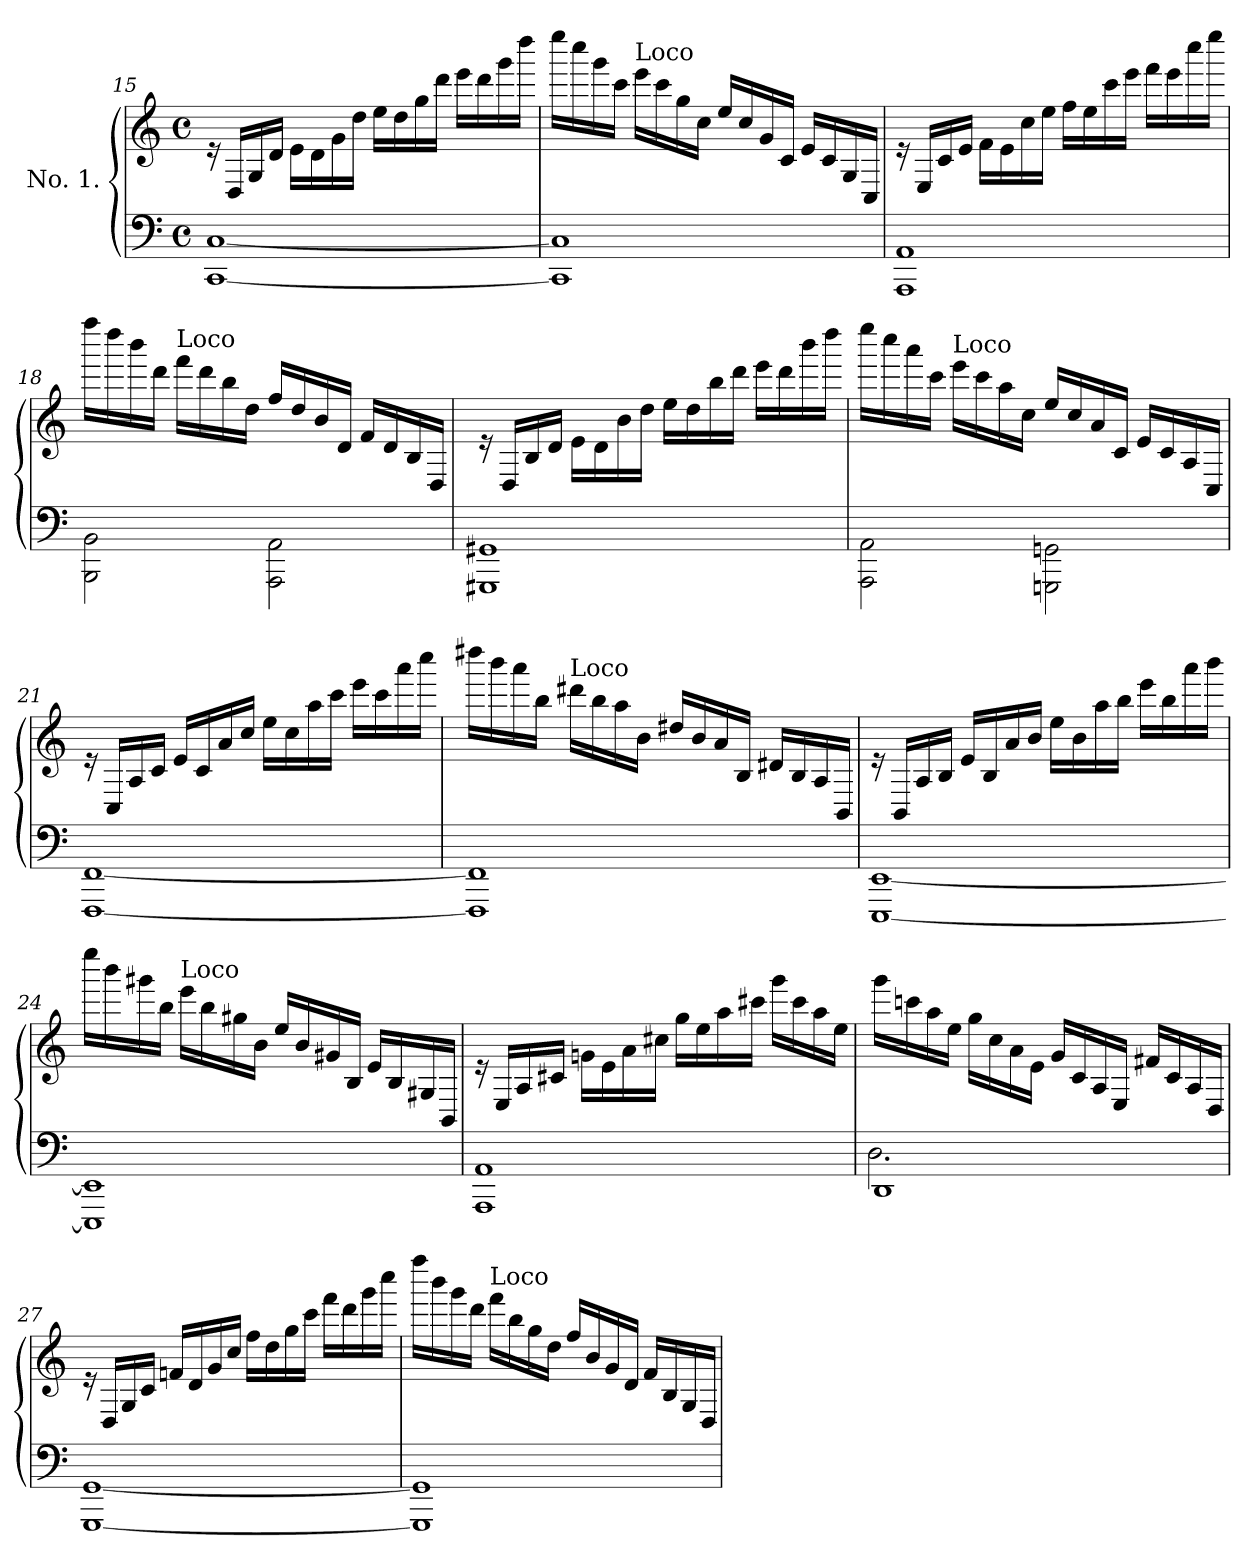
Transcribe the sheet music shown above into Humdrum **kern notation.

**kern	**kern
*part1	*part1
*staff2	*staff1
*I"No. 1.	*
!!LO:LB:g=z
*clefF4	*clefG2
*k[]	*k[]
*M4/4	*M4/4
*met(c)	*met(c)
=15	=15
*^	*
1ryy	[1CC [1C	16re
.	.	16D/LL
.	.	16G/
.	.	16d/JJ
.	.	16e\LL
.	.	16d\
.	.	16g\
.	.	16dd\JJ
.	.	16ee\LL
.	.	16dd\
.	.	16gg\
.	.	16ddd\JJ
.	.	16eee\LL
.	.	16ddd\
.	.	16ggg\
.	.	16dddd\JJ
=16	=16	=16
1ryy	1CC] 1C]	16eeee\LL
.	.	16cccc\
.	.	16ggg\
.	.	16ccc\JJ
!	!	!LO:TX:a:t=Loco
.	.	16eee\LL
.	.	16ccc\
.	.	16gg\
.	.	16cc\JJ
.	.	16ee/LL
.	.	16cc/
.	.	16g/
.	.	16c/JJ
.	.	16e/LL
.	.	16c/
.	.	16G/
.	.	16C/JJ
!!LO:LB:g=z
=17	=17	=17
1ryy	1AAA 1AA	16re
.	.	16E/LL
.	.	16c/
.	.	16e/JJ
.	.	16f\LL
.	.	16e\
.	.	16cc\
.	.	16ee\JJ
.	.	16ff\LL
.	.	16ee\
.	.	16ccc\
.	.	16eee\JJ
.	.	16fff\LL
.	.	16eee\
.	.	16cccc\
.	.	16eeee\JJ
=18	=18	=18
1ryy	2BBB\ 2BB\	16ffff\LL
.	.	16dddd\
.	.	16bbb\
.	.	16ddd\JJ
!	!	!LO:TX:a:t=Loco
.	.	16fff\LL
.	.	16ddd\
.	.	16bb\
.	.	16dd\JJ
.	2AAA\ 2AA\	16ff/LL
.	.	16dd/
.	.	16b/
.	.	16d/JJ
.	.	16f/LL
.	.	16d/
.	.	16B/
.	.	16D/JJ
!!LO:LB:g=z
=19	=19	=19
1ryy	1GGG#X 1GG#X	16re
.	.	16D/LL
.	.	16B/
.	.	16d/JJ
.	.	16e\LL
.	.	16d\
.	.	16b\
.	.	16dd\JJ
.	.	16ee\LL
.	.	16dd\
.	.	16bb\
.	.	16ddd\JJ
.	.	16eee\LL
.	.	16ddd\
.	.	16bbb\
.	.	16dddd\JJ
=20	=20	=20
1ryy	2AAA\ 2AA\	16eeee\LL
.	.	16cccc\
.	.	16aaa\
.	.	16ccc\JJ
!	!	!LO:TX:a:t=Loco
.	.	16eee\LL
.	.	16ccc\
.	.	16aa\
.	.	16cc\JJ
.	2GGGn\ 2GGn\	16ee/LL
.	.	16cc/
.	.	16a/
.	.	16c/JJ
.	.	16e/LL
.	.	16c/
.	.	16A/
.	.	16C/JJ
!!LO:PB:g=z
=21	=21	=21
1ryy	[1FFF [1FF	16re
.	.	16C/LL
.	.	16A/
.	.	16c/JJ
.	.	16e/LL
.	.	16c/
.	.	16a/
.	.	16cc/JJ
.	.	16ee\LL
.	.	16cc\
.	.	16aa\
.	.	16ccc\JJ
.	.	16eee\LL
.	.	16ccc\
.	.	16aaa\
.	.	16cccc\JJ
=22	=22	=22
1ryy	1FFF] 1FF]	16dddd#X\LL
.	.	16bbb\
.	.	16aaa\
.	.	16bb\JJ
!	!	!LO:TX:a:t=Loco
.	.	16ddd#X\LL
.	.	16bb\
.	.	16aa\
.	.	16b\JJ
.	.	16dd#X/LL
.	.	16b/
.	.	16a/
.	.	16B/JJ
.	.	16d#X/LL
.	.	16B/
.	.	16A/
.	.	16BB/JJ
!!LO:LB:g=z
=23	=23	=23
1ryy	[1EEE [1EE	16re
.	.	16BB/LL
.	.	16A/
.	.	16B/JJ
.	.	16e/LL
.	.	16B/
.	.	16a/
.	.	16b/JJ
.	.	16ee\LL
.	.	16b\
.	.	16aa\
.	.	16bb\JJ
.	.	16eee\LL
.	.	16bb\
.	.	16aaa\
.	.	16bbb\JJ
=24	=24	=24
1ryy	1EEE] 1EE]	16eeee\LL
.	.	16bbb\
.	.	16ggg#X\
.	.	16bb\JJ
!	!	!LO:TX:a:t=Loco
.	.	16eee\LL
.	.	16bb\
.	.	16gg#X\
.	.	16b\JJ
.	.	16ee/LL
.	.	16b/
.	.	16g#X/
.	.	16B/JJ
.	.	16e/LL
.	.	16B/
.	.	16G#X/
.	.	16BB/JJ
!!LO:LB:g=z
=25	=25	=25
1ryy	1AAA 1AA	16re
.	.	16E/LL
.	.	16A/
.	.	16c#X/JJ
.	.	16gn\LL
.	.	16e\
.	.	16a\
.	.	16cc#X\JJ
.	.	16gg\LL
.	.	16ee\
.	.	16aa\
.	.	16ccc#X\JJ
.	.	16ggg\LL
.	.	16ccc#\
.	.	16aa\
.	.	16ee\JJ
=26	=26	=26
1DD	2.D\	16ggg\LL
.	.	16cccn\
.	.	16aa\
.	.	16ee\JJ
.	.	16gg\LL
.	.	16cc\
.	.	16a\
.	.	16e\JJ
.	.	16g/LL
.	.	16c/
.	.	16A/
.	.	16E/JJ
.	4ryy	16f#X/LL
.	.	16c/
.	.	16A/
.	.	16D/JJ
!!LO:LB:g=z
=27	=27	=27
1ryy	[1GGG [1GG	16re
.	.	16D/LL
.	.	16G/
.	.	16c/JJ
.	.	16fn/LL
.	.	16d/
.	.	16g/
.	.	16cc/JJ
.	.	16ff\LL
.	.	16dd\
.	.	16gg\
.	.	16ccc\JJ
.	.	16fff\LL
.	.	16ddd\
.	.	16ggg\
.	.	16cccc\JJ
=28	=28	=28
1ryy	1GGG] 1GG]	16ffff\LL
.	.	16bbb\
.	.	16ggg\
.	.	16ddd\JJ
!	!	!LO:TX:a:t=Loco
.	.	16fff\LL
.	.	16bb\
.	.	16gg\
.	.	16dd\JJ
.	.	16ff/LL
.	.	16b/
.	.	16g/
.	.	16d/JJ
.	.	16f/LL
.	.	16B/
.	.	16G/
.	.	16D/JJ
*v	*v	*
=	=
*-	*-
